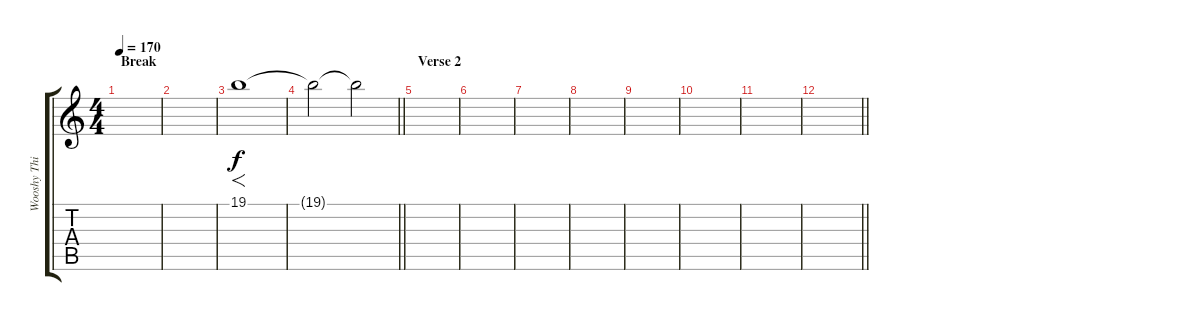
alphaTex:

\track ("Wooshy Thing" "Wooshy Thi") {instrument seashore}
\staff {score tabs}
\tuning (E4 B3 G3 D3 A2 D2) {hide}
\ts (4 4)
\section ("" "Break")
\tempo 170
\clef g2
\ks c
|
|
19.1.1{f} |
\barLineRight lightlight
19.1{t}.2 19.1{t}.2{volume 0} |
\section ("" "Verse 2")
|
|
|
|
|
|
|
\barLineRight lightlight
